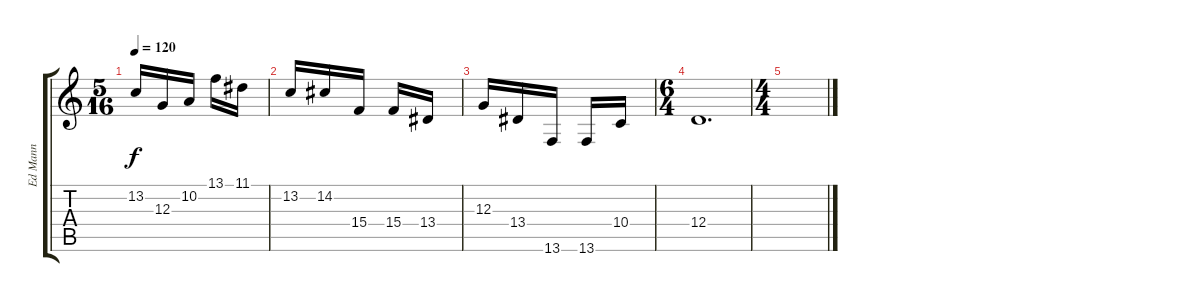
\track ("Ed Mann" "Ed Mann") {instrument marimba bank 255}
\staff {score tabs}
\tuning (E4 B3 G3 D3 A2 E2) {hide}
\ts (5 16)
\tempo 120
\clef g2
\ks c
13.2.16{dy f} 12.3.16 10.2.16 13.1.16 11.1.16 |
13.2.16 14.2.16 15.4.16 15.4.16 13.4.16 |
12.3.16 13.4.16 13.6.16 13.6.16 10.4.16 |
\ts (6 4)
12.4.1{d} |
\ts (4 4)
